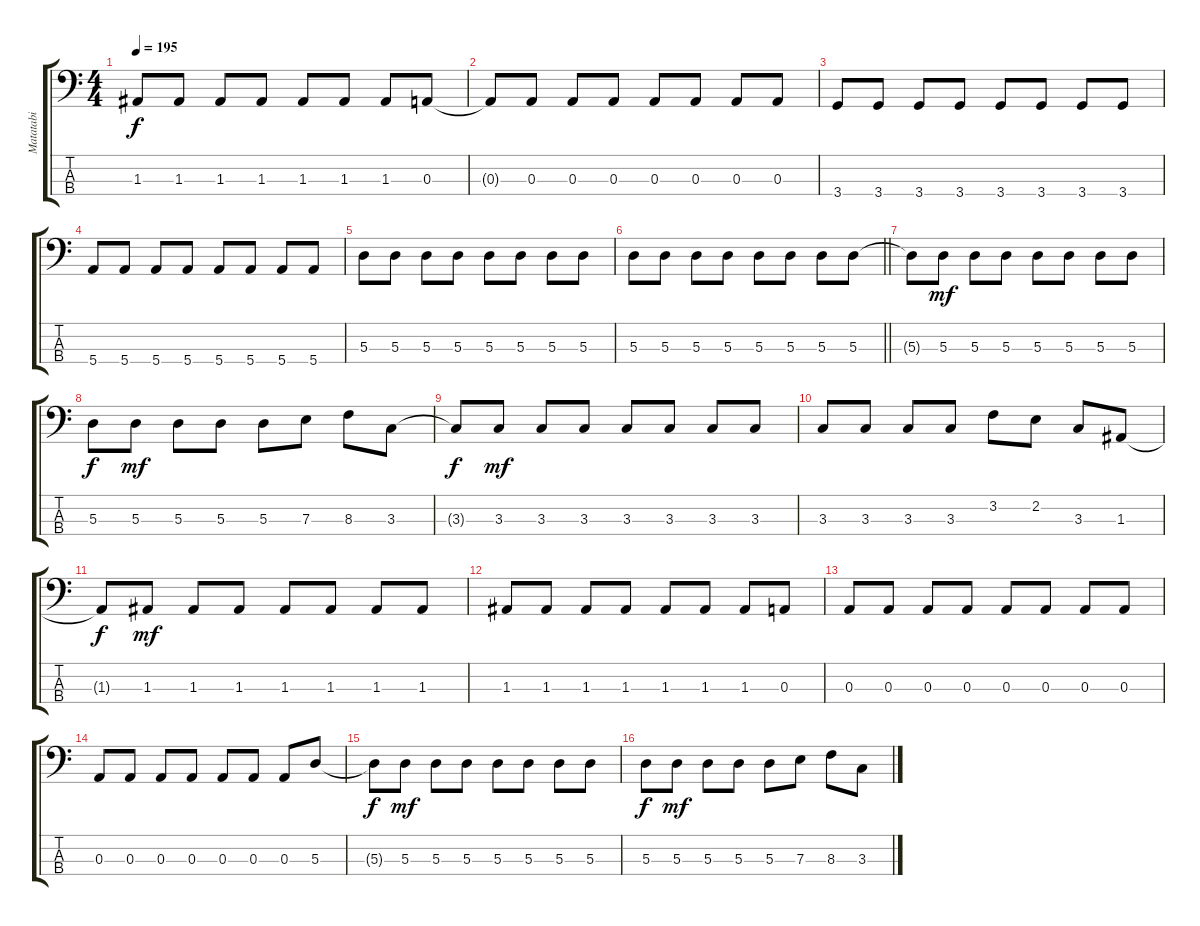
\track ("Matatabi" "Matatabi") {instrument electricbassfinger}
\staff {score tabs}
\tuning (G2 D2 A1 E1) {hide}
\ts (4 4)
\tempo 195
\clef f4
\ks c
1.3.8{dy f} 1.3.8 1.3.8 1.3.8 1.3.8 1.3.8 1.3.8 0.3.8 |
0.3{t}.8 0.3.8 0.3.8 0.3.8 0.3.8 0.3.8 0.3.8 0.3.8 |
3.4.8 3.4.8 3.4.8 3.4.8 3.4.8 3.4.8 3.4.8 3.4.8 |
5.4.8 5.4.8 5.4.8 5.4.8 5.4.8 5.4.8 5.4.8 5.4.8 |
5.3.8 5.3.8 5.3.8 5.3.8 5.3.8 5.3.8 5.3.8 5.3.8 |
\barLineRight lightlight
5.3.8 5.3.8 5.3.8 5.3.8 5.3.8 5.3.8 5.3.8 5.3.8 |
5.3{t}.8 5.3.8{dy mf} 5.3.8 5.3.8 5.3.8 5.3.8 5.3.8 5.3.8 |
5.3.8{dy f} 5.3.8{dy mf} 5.3.8 5.3.8 5.3.8 7.3.8 8.3.8 3.3.8 |
3.3{t}.8{dy f} 3.3.8{dy mf} 3.3.8 3.3.8 3.3.8 3.3.8 3.3.8 3.3.8 |
3.3.8 3.3.8 3.3.8 3.3.8 3.2.8 2.2.8 3.3.8 1.3.8 |
1.3{t}.8{dy f} 1.3.8{dy mf} 1.3.8 1.3.8 1.3.8 1.3.8 1.3.8 1.3.8 |
1.3.8 1.3.8 1.3.8 1.3.8 1.3.8 1.3.8 1.3.8 0.3.8 |
0.3.8 0.3.8 0.3.8 0.3.8 0.3.8 0.3.8 0.3.8 0.3.8 |
0.3.8 0.3.8 0.3.8 0.3.8 0.3.8 0.3.8 0.3.8 5.3.8 |
5.3{t}.8{dy f} 5.3.8{dy mf} 5.3.8 5.3.8 5.3.8 5.3.8 5.3.8 5.3.8 |
5.3.8{dy f} 5.3.8{dy mf} 5.3.8 5.3.8 5.3.8 7.3.8 8.3.8 3.3.8
